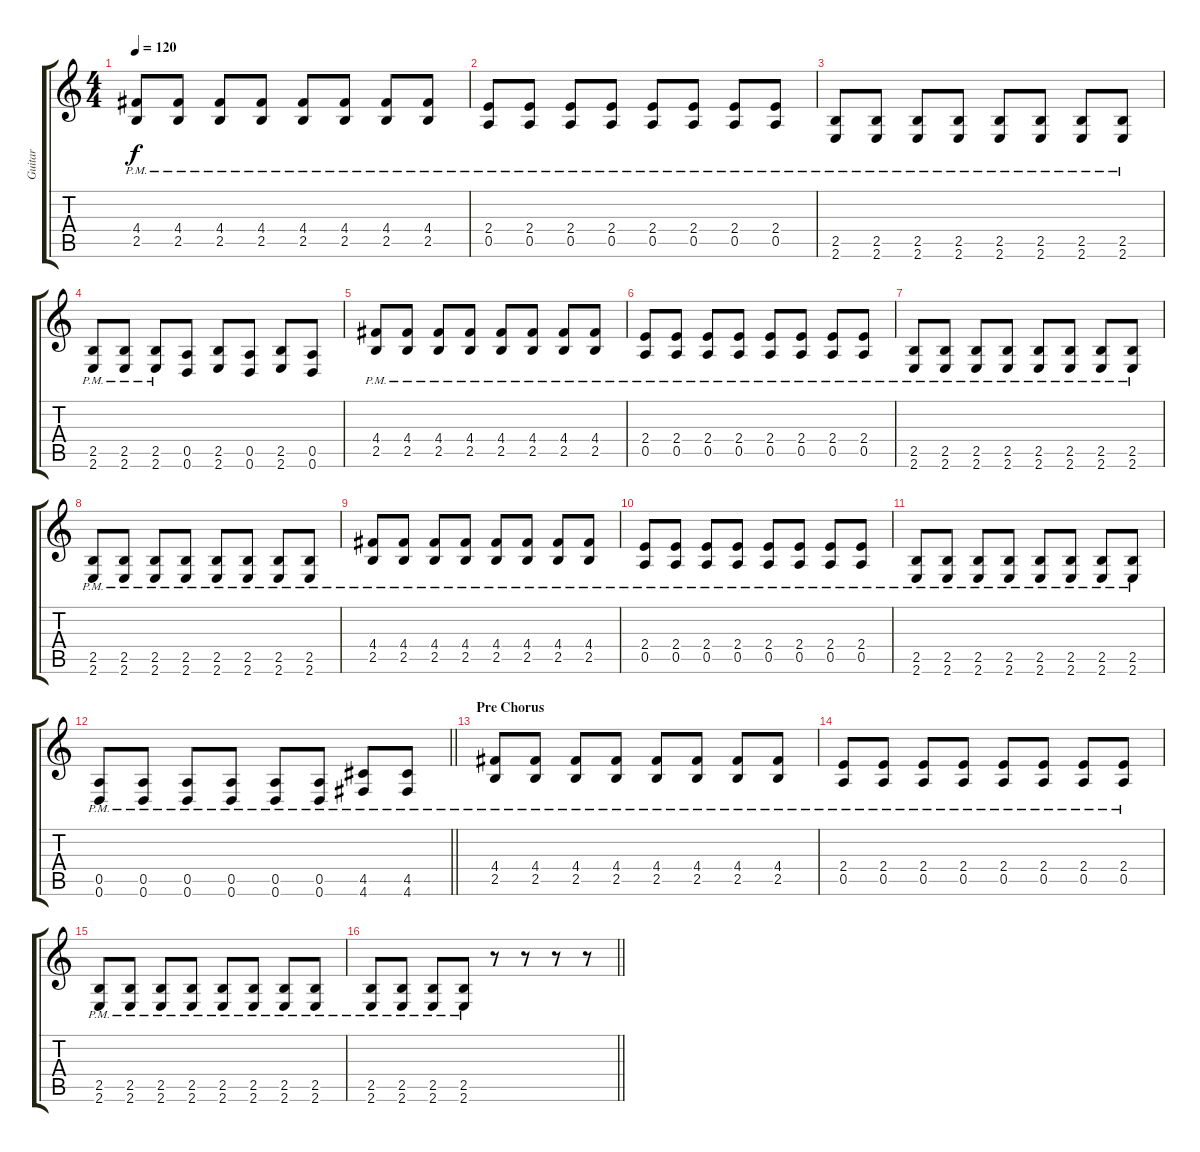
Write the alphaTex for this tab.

\track ("Guitar" "Guitar") {instrument distortionguitar}
\staff {score tabs}
\tuning (E4 B3 G3 D3 A2 D2) {hide}
\ts (4 4)
\tempo 120
\clef g2
\ks c
(4.4{pm} 2.5{pm}).8{dy f} (4.4{pm} 2.5{pm}).8 (4.4{pm} 2.5{pm}).8 (4.4{pm} 2.5{pm}).8 (4.4{pm} 2.5{pm}).8 (4.4{pm} 2.5{pm}).8 (4.4{pm} 2.5{pm}).8 (4.4{pm} 2.5{pm}).8 |
(2.4{pm} 0.5{pm}).8 (2.4{pm} 0.5{pm}).8 (2.4{pm} 0.5{pm}).8 (2.4{pm} 0.5{pm}).8 (2.4{pm} 0.5{pm}).8 (2.4{pm} 0.5{pm}).8 (2.4{pm} 0.5{pm}).8 (2.4{pm} 0.5{pm}).8 |
(2.5{pm} 2.6{pm}).8 (2.5{pm} 2.6{pm}).8 (2.5{pm} 2.6{pm}).8 (2.5{pm} 2.6{pm}).8 (2.5{pm} 2.6{pm}).8 (2.5{pm} 2.6{pm}).8 (2.5{pm} 2.6{pm}).8 (2.5{pm} 2.6{pm}).8 |
(2.5{pm} 2.6{pm}).8 (2.5{pm} 2.6{pm}).8 (2.5{pm} 2.6{pm}).8 (0.5 0.6).8 (2.5 2.6).8 (0.5 0.6).8 (2.5 2.6).8 (0.5 0.6).8 |
(4.4{pm} 2.5{pm}).8 (4.4{pm} 2.5{pm}).8 (4.4{pm} 2.5{pm}).8 (4.4{pm} 2.5{pm}).8 (4.4{pm} 2.5{pm}).8 (4.4{pm} 2.5{pm}).8 (4.4{pm} 2.5{pm}).8 (4.4{pm} 2.5{pm}).8 |
(2.4{pm} 0.5{pm}).8 (2.4{pm} 0.5{pm}).8 (2.4{pm} 0.5{pm}).8 (2.4{pm} 0.5{pm}).8 (2.4{pm} 0.5{pm}).8 (2.4{pm} 0.5{pm}).8 (2.4{pm} 0.5{pm}).8 (2.4{pm} 0.5{pm}).8 |
(2.5{pm} 2.6{pm}).8 (2.5{pm} 2.6{pm}).8 (2.5{pm} 2.6{pm}).8 (2.5{pm} 2.6{pm}).8 (2.5{pm} 2.6{pm}).8 (2.5{pm} 2.6{pm}).8 (2.5{pm} 2.6{pm}).8 (2.5{pm} 2.6{pm}).8 |
(2.5{pm} 2.6{pm}).8 (2.5{pm} 2.6{pm}).8 (2.5{pm} 2.6{pm}).8 (2.5{pm} 2.6{pm}).8 (2.5{pm} 2.6{pm}).8 (2.5{pm} 2.6{pm}).8 (2.5{pm} 2.6{pm}).8 (2.5{pm} 2.6{pm}).8 |
(4.4{pm} 2.5{pm}).8 (4.4{pm} 2.5{pm}).8 (4.4{pm} 2.5{pm}).8 (4.4{pm} 2.5{pm}).8 (4.4{pm} 2.5{pm}).8 (4.4{pm} 2.5{pm}).8 (4.4{pm} 2.5{pm}).8 (4.4{pm} 2.5{pm}).8 |
(2.4{pm} 0.5{pm}).8 (2.4{pm} 0.5{pm}).8 (2.4{pm} 0.5{pm}).8 (2.4{pm} 0.5{pm}).8 (2.4{pm} 0.5{pm}).8 (2.4{pm} 0.5{pm}).8 (2.4{pm} 0.5{pm}).8 (2.4{pm} 0.5{pm}).8 |
(2.5{pm} 2.6{pm}).8 (2.5{pm} 2.6{pm}).8 (2.5{pm} 2.6{pm}).8 (2.5{pm} 2.6{pm}).8 (2.5{pm} 2.6{pm}).8 (2.5{pm} 2.6{pm}).8 (2.5{pm} 2.6{pm}).8 (2.5{pm} 2.6{pm}).8 |
\barLineRight lightlight
(0.5{pm} 0.6{pm}).8 (0.5{pm} 0.6{pm}).8 (0.5{pm} 0.6{pm}).8 (0.5{pm} 0.6{pm}).8 (0.5{pm} 0.6{pm}).8 (0.5{pm} 0.6{pm}).8 (4.5{pm} 4.6{pm}).8 (4.5{pm} 4.6{pm}).8 |
\section ("" "Pre Chorus")
(4.4{pm} 2.5{pm}).8 (4.4{pm} 2.5{pm}).8 (4.4{pm} 2.5{pm}).8 (4.4{pm} 2.5{pm}).8 (4.4{pm} 2.5{pm}).8 (4.4{pm} 2.5{pm}).8 (4.4{pm} 2.5{pm}).8 (4.4{pm} 2.5{pm}).8 |
(2.4{pm} 0.5{pm}).8 (2.4{pm} 0.5{pm}).8 (2.4{pm} 0.5{pm}).8 (2.4{pm} 0.5{pm}).8 (2.4{pm} 0.5{pm}).8 (2.4{pm} 0.5{pm}).8 (2.4{pm} 0.5{pm}).8 (2.4{pm} 0.5{pm}).8 |
(2.5{pm} 2.6{pm}).8 (2.5{pm} 2.6{pm}).8 (2.5{pm} 2.6{pm}).8 (2.5{pm} 2.6{pm}).8 (2.5{pm} 2.6{pm}).8 (2.5{pm} 2.6{pm}).8 (2.5{pm} 2.6{pm}).8 (2.5{pm} 2.6{pm}).8 |
\barLineRight lightlight
(2.5{pm} 2.6{pm}).8 (2.5{pm} 2.6{pm}).8 (2.5{pm} 2.6{pm}).8 (2.5{pm} 2.6{pm}).8 r.8 r.8 r.8 r.8
